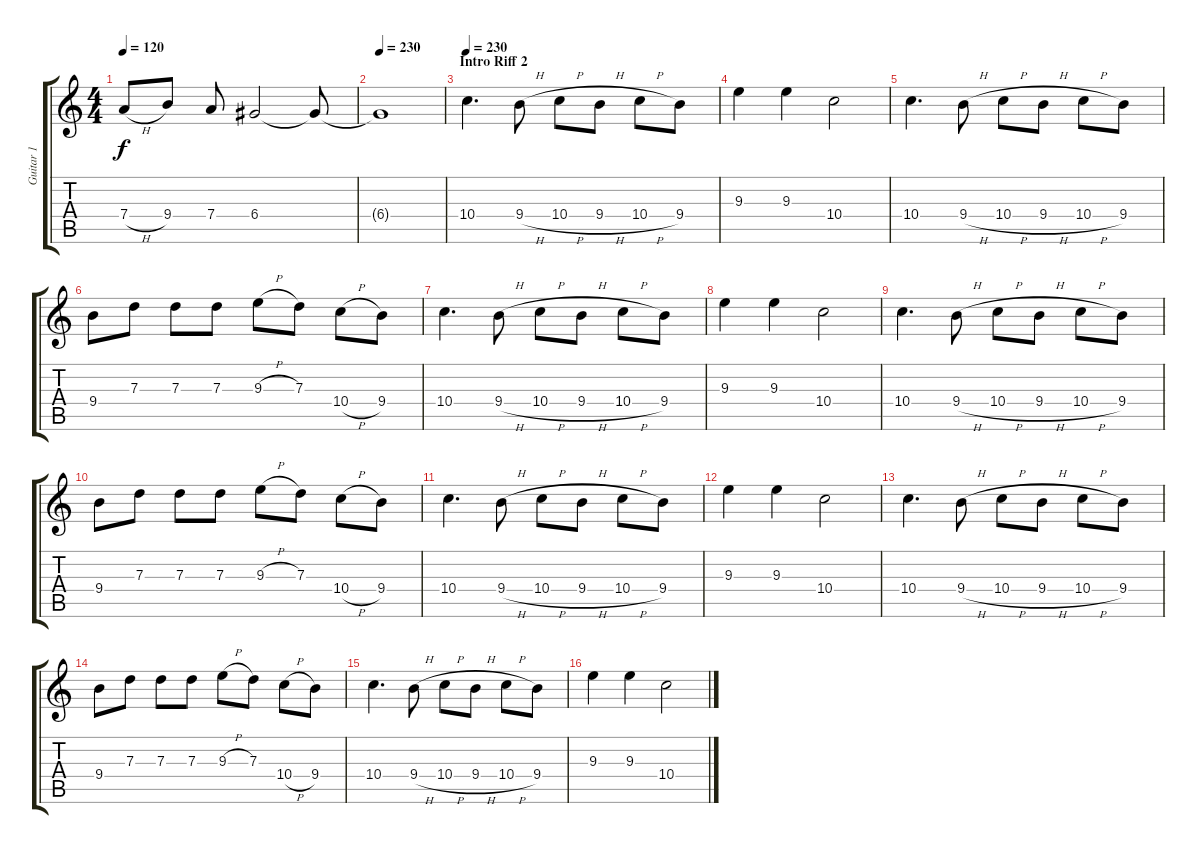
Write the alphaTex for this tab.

\track ("Guitar 1" "Guitar 1") {instrument distortionguitar}
\staff {score tabs}
\tuning (E4 B3 G3 D3 A2 E2) {hide}
\ts (4 4)
\tempo 120
\clef g2
\ks c
7.4{h}.8{dy f} 9.4.8 7.4.8 6.4.2 6.4{t}.8 |
\tempo 230
6.4{t}.1 |
\section ("" "Intro Riff 2")
\tempo 230
10.4.4{d} 9.4{h}.8 10.4{h}.8 9.4{h}.8 10.4{h}.8 9.4.8 |
9.3.4 9.3.4 10.4.2 |
10.4.4{d} 9.4{h}.8 10.4{h}.8 9.4{h}.8 10.4{h}.8 9.4.8 |
9.4.8 7.3.8 7.3.8 7.3.8 9.3{h}.8 7.3.8 10.4{h}.8 9.4.8 |
10.4.4{d} 9.4{h}.8 10.4{h}.8 9.4{h}.8 10.4{h}.8 9.4.8 |
9.3.4 9.3.4 10.4.2 |
10.4.4{d} 9.4{h}.8 10.4{h}.8 9.4{h}.8 10.4{h}.8 9.4.8 |
9.4.8 7.3.8 7.3.8 7.3.8 9.3{h}.8 7.3.8 10.4{h}.8 9.4.8 |
10.4.4{d} 9.4{h}.8 10.4{h}.8 9.4{h}.8 10.4{h}.8 9.4.8 |
9.3.4 9.3.4 10.4.2 |
10.4.4{d} 9.4{h}.8 10.4{h}.8 9.4{h}.8 10.4{h}.8 9.4.8 |
9.4.8 7.3.8 7.3.8 7.3.8 9.3{h}.8 7.3.8 10.4{h}.8 9.4.8 |
10.4.4{d} 9.4{h}.8 10.4{h}.8 9.4{h}.8 10.4{h}.8 9.4.8 |
9.3.4 9.3.4 10.4.2
